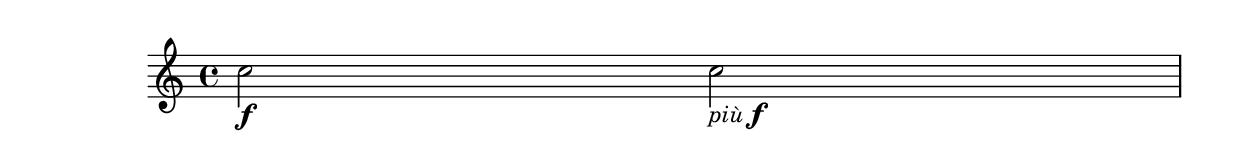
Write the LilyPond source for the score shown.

%% DO NOT EDIT this file manually; it is automatically
%% generated from LSR http://lsr.dsi.unimi.it
%% Make any changes in LSR itself, or in Documentation/snippets/new/ ,
%% and then run scripts/auxiliar/makelsr.py
%%
%% This file is in the public domain.
\version "2.14.2"

\header {
  lsrtags = "expressive-marks, really-simple, text"

  texidoc = "
Some dynamics may involve text indications (such as @qq{più forte} or
@qq{piano subito}). These can be produced using a @code{\\markup}
block.

"
  doctitle = "Combining dynamics with markup texts"
} % begin verbatim


piuF = \markup { \italic più \dynamic f }
\layout { ragged-right = ##f }
\relative c'' {
  c2\f c-\piuF
}
